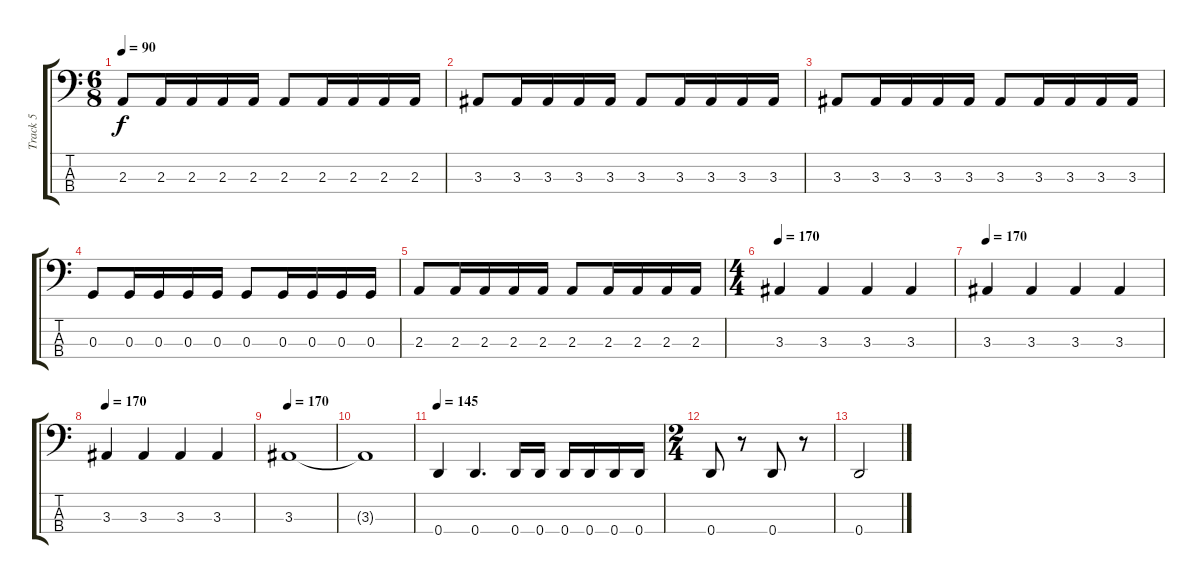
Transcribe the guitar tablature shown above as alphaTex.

\track ("Track 5" "Track 5") {instrument electricbasspick}
\staff {score tabs}
\tuning (F2 C2 G1 D1) {hide}
\ts (6 8)
\tempo 90
\clef f4
\ks c
2.3.8{dy f} 2.3.16 2.3.16 2.3.16 2.3.16 2.3.8 2.3.16 2.3.16 2.3.16 2.3.16 |
3.3.8 3.3.16 3.3.16 3.3.16 3.3.16 3.3.8 3.3.16 3.3.16 3.3.16 3.3.16 |
3.3.8 3.3.16 3.3.16 3.3.16 3.3.16 3.3.8 3.3.16 3.3.16 3.3.16 3.3.16 |
0.3.8 0.3.16 0.3.16 0.3.16 0.3.16 0.3.8 0.3.16 0.3.16 0.3.16 0.3.16 |
2.3.8 2.3.16 2.3.16 2.3.16 2.3.16 2.3.8 2.3.16 2.3.16 2.3.16 2.3.16 |
\ts (4 4)
\tempo 170
3.3.4 3.3.4 3.3.4 3.3.4 |
\tempo 170
3.3.4 3.3.4 3.3.4 3.3.4 |
\tempo 170
3.3.4 3.3.4 3.3.4 3.3.4 |
\tempo 170
3.3.1 |
3.3{t}.1 |
\tempo 145
0.4.4 0.4.4{d} 0.4.16 0.4.16 0.4.16 0.4.16 0.4.16 0.4.16 |
\ts (2 4)
0.4.8 r.8 0.4.8 r.8 |
0.4.2
